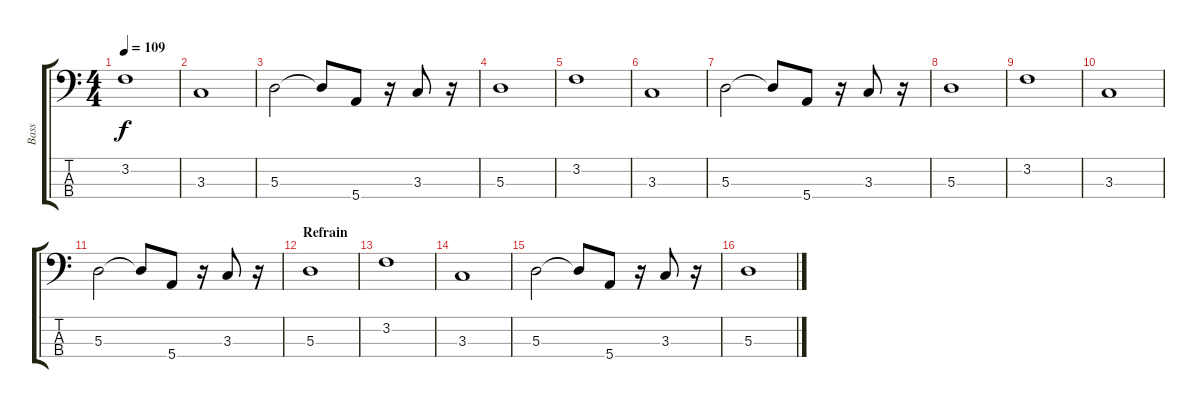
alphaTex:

\track ("Bass" "Bass") {instrument electricbassfinger}
\staff {score tabs}
\tuning (G2 D2 A1 E1) {hide}
\ts (4 4)
\tempo 109
\clef f4
\ks c
3.2.1{dy f} |
3.3.1 |
5.3.2 5.3{t}.8 5.4.8 r.16 3.3.8 r.16 |
5.3.1{volume 5} |
3.2.1 |
3.3.1 |
5.3.2 5.3{t}.8 5.4.8 r.16 3.3.8 r.16 |
5.3.1{volume 5} |
3.2.1 |
3.3.1 |
5.3.2 5.3{t}.8 5.4.8 r.16 3.3.8 r.16 |
\section ("" "Refrain")
5.3.1{volume 5} |
3.2.1 |
3.3.1 |
5.3.2 5.3{t}.8 5.4.8 r.16 3.3.8 r.16 |
5.3.1{volume 5}
